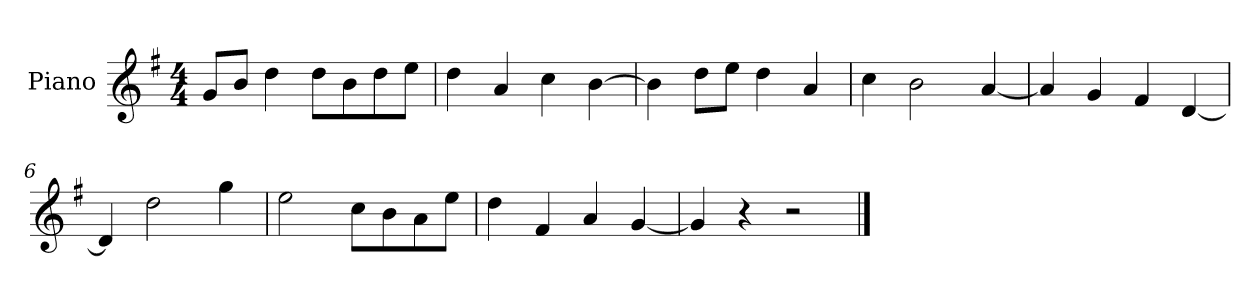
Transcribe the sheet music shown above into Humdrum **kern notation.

**kern
*part1
*staff1
*I"Piano
*I'P-no
*clefG2
*k[f#]
*M4/4
*MM90
=1
8g/L
8b/J
4dd\
8dd\L
8b\
8dd\
8ee\J
=2
4dd\
4a/
4cc\
[4b\
=3
4b\]
8dd\L
8ee\J
4dd\
4a/
=4
4cc\
2b\
[4a/
=5
4a/]
4g/
4f#/
[4d/
=6
4d/]
2dd\
4gg\
=7
2ee\
8cc\L
8b\
8a\
8ee\J
=8
4dd\
4f#/
4a/
[4g/
!!LO:LB:g=z
=9
4g/]
4r
2r
==
*-
